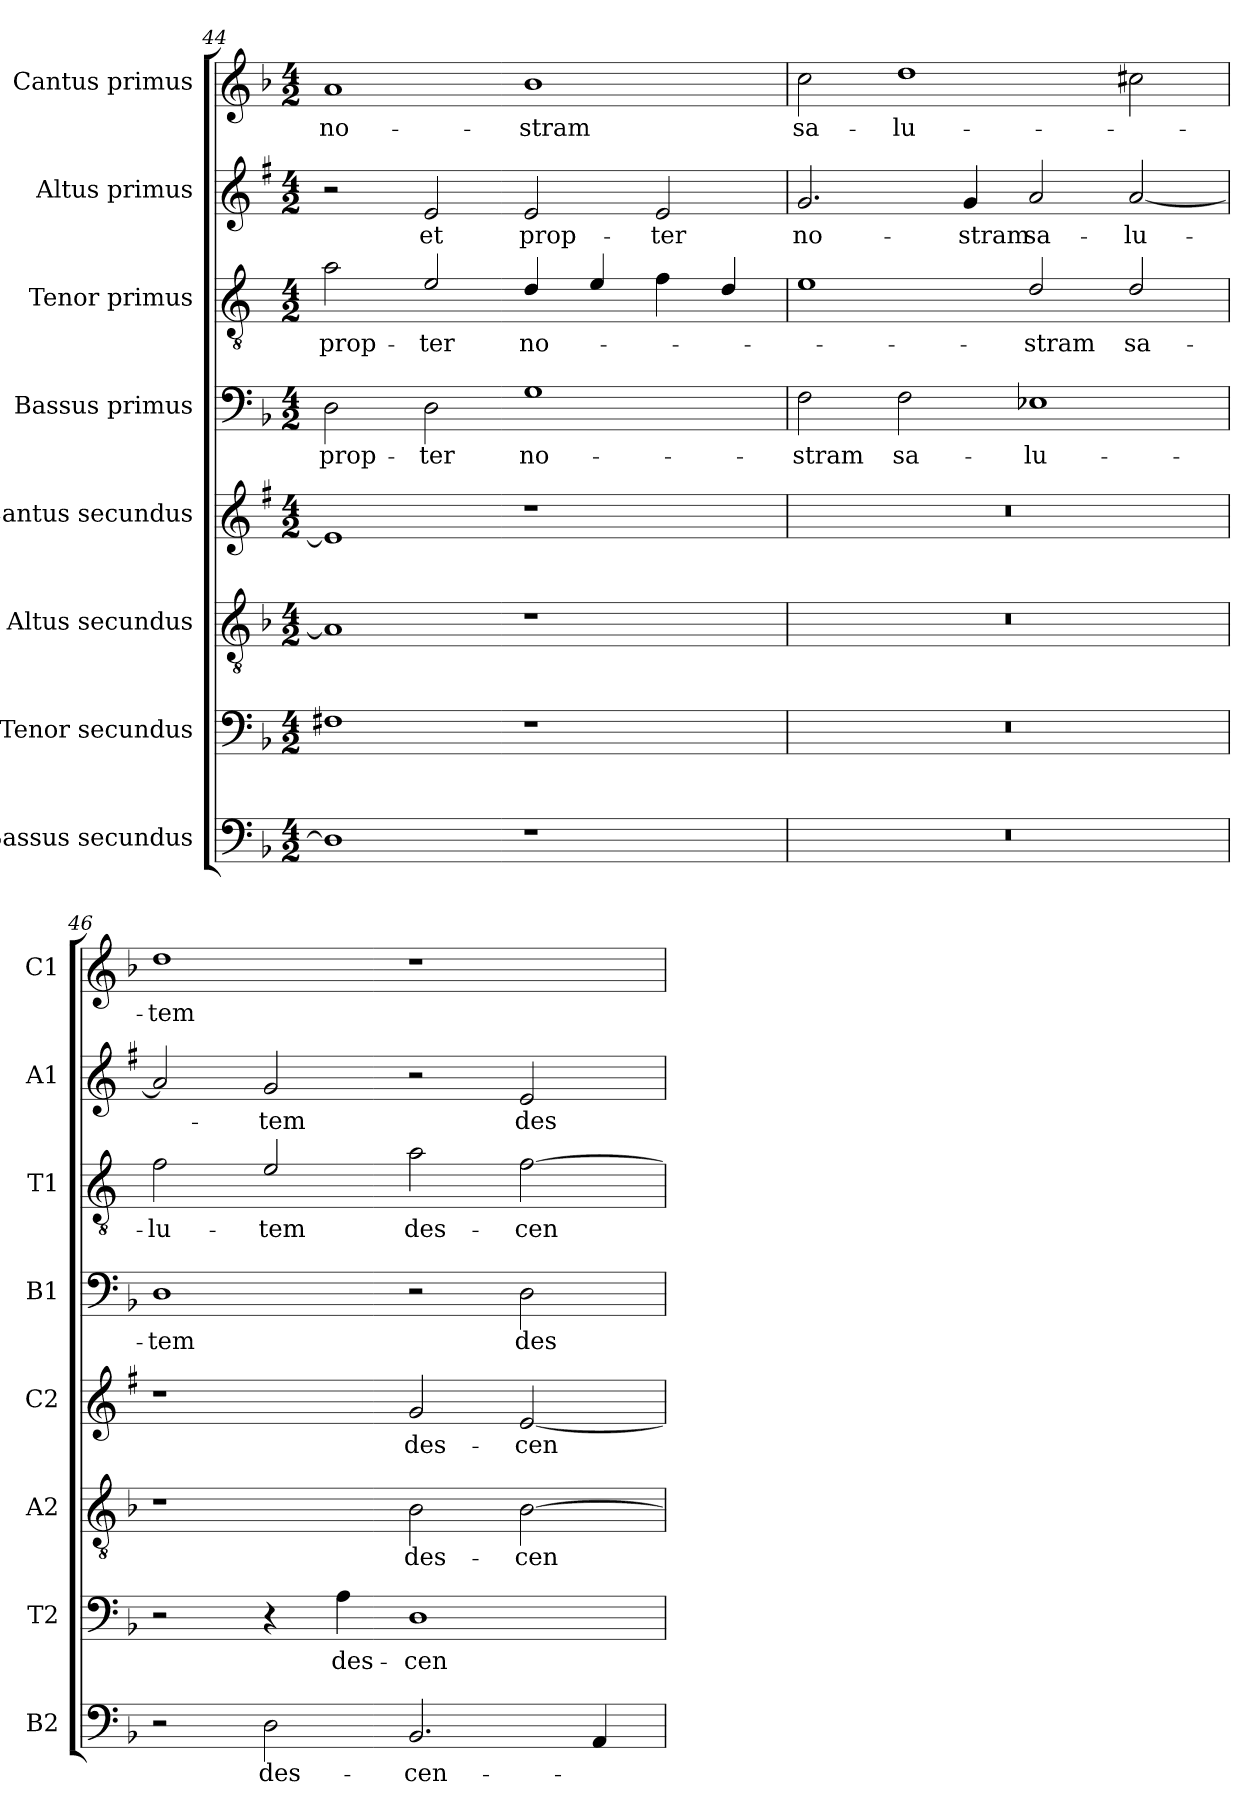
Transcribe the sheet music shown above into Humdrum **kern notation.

**kern	**text	**kern	**text	**kern	**text	**kern	**text	**kern	**text	**kern	**text	**kern	**text	**kern	**text
*part8	*part8	*part7	*part7	*part6	*part6	*part5	*part5	*part4	*part4	*part3	*part3	*part2	*part2	*part1	*part1
*staff8	*staff8	*staff7	*staff7	*staff6	*staff6	*staff5	*staff5	*staff4	*staff4	*staff3	*staff3	*staff2	*staff2	*staff1	*staff1
*I"Bassus secundus	*	*I"Tenor secundus	*	*I"Altus secundus	*	*I"Cantus secundus	*	*I"Bassus primus	*	*I"Tenor primus	*	*I"Altus primus	*	*I"Cantus primus	*
*I'B2	*	*I'T2	*	*I'A2	*	*I'C2	*	*I'B1	*	*I'T1	*	*I'A1	*	*I'C1	*
*clefF4	*	*clefF4	*	*clefGv2	*	*clefG2	*	*clefF4	*	*clefGv2	*	*clefG2	*	*clefG2	*
*	*	*	*	*	*	*ITrd1c2	*	*	*	*ITrd4c7	*	*ITrd1c2	*	*	*
*k[b-]	*	*k[b-]	*	*k[b-]	*	*k[b-]	*	*k[b-]	*	*k[b-]	*	*k[b-]	*	*k[b-]	*
*F:	*	*F:	*	*F:	*	*F:	*	*F:	*	*F:	*	*F:	*	*F:	*
*M4/2	*	*M4/2	*	*M4/2	*	*M4/2	*	*M4/2	*	*M4/2	*	*M4/2	*	*M4/2	*
=44	=44	=44	=44	=44	=44	=44	=44	=44	=44	=44	=44	=44	=44	=44	=44
!	!	!	!	!	!	!	!	!	!LO:LY:b	!	!LO:LY:b	!	!	!	!LO:LY:b
1D]	.	1F#X	.	1A]	.	1d]	.	2D\	prop-	2d\	prop-	2r	.	1a	no-
!	!	!	!	!	!	!	!	!	!LO:LY:b	!	!LO:LY:b	!	!LO:LY:b	!	!
.	.	.	.	.	.	.	.	2D\	-ter	2A/	-ter	2d/	et	.	.
!	!	!	!	!	!	!	!	!	!LO:LY:b	!	!LO:LY:b	!	!LO:LY:b	!	!LO:LY:b
1r	.	1r	.	1r	.	1r	.	1G	no-	4G/	no-	2d/	prop-	1b-	-stram
.	.	.	.	.	.	.	.	.	.	4A/	.	.	.	.	.
!	!	!	!	!	!	!	!	!	!	!	!	!	!LO:LY:b	!	!
.	.	.	.	.	.	.	.	.	.	4B-\	.	2d/	-ter	.	.
.	.	.	.	.	.	.	.	.	.	4G/	.	.	.	.	.
!!LO:LB:g=z
=45	=45	=45	=45	=45	=45	=45	=45	=45	=45	=45	=45	=45	=45	=45	=45
!	!	!	!	!	!	!	!	!	!LO:LY:b	!	!	!	!LO:LY:b	!	!LO:LY:b
0r	.	0r	.	0r	.	0r	.	2F\	-stram	1A	.	2.f/	no-	2cc\	sa-
!	!	!	!	!	!	!	!	!	!LO:LY:b	!	!	!	!	!	!LO:LY:b
.	.	.	.	.	.	.	.	2F\	sa-	.	.	.	.	1dd	-lu-
!	!	!	!	!	!	!	!	!	!	!	!	!	!LO:LY:b	!	!
.	.	.	.	.	.	.	.	.	.	.	.	4f/	-stram	.	.
!	!	!	!	!	!	!	!	!	!LO:LY:b	!	!LO:LY:b	!	!LO:LY:b	!	!
.	.	.	.	.	.	.	.	1E-X	-lu-	2G/	-stram	2g/	sa-	.	.
!	!	!	!	!	!	!	!	!	!	!	!LO:LY:b	!	!LO:LY:b	!	!
.	.	.	.	.	.	.	.	.	.	2G/	sa-	[2g/	-lu-	2cc#X\	.
=46	=46	=46	=46	=46	=46	=46	=46	=46	=46	=46	=46	=46	=46	=46	=46
!	!	!	!	!	!	!	!	!	!LO:LY:b	!	!LO:LY:b	!	!	!	!LO:LY:b
2r	.	2r	.	1r	.	1r	.	1D	-tem	2B-\	-lu-	2g/]	.	1dd	-tem
!	!LO:LY:b	!	!	!	!	!	!	!	!	!	!LO:LY:b	!	!LO:LY:b	!	!
2D\	des-	4r	.	.	.	.	.	.	.	2A/	-tem	2f/	-tem	.	.
!	!	!	!LO:LY:b	!	!	!	!	!	!	!	!	!	!	!	!
.	.	4A\	des-	.	.	.	.	.	.	.	.	.	.	.	.
!	!LO:LY:b	!	!LO:LY:b	!	!LO:LY:b	!	!LO:LY:b	!	!	!	!LO:LY:b	!	!	!	!
2.BB-/	-cen-	1D	-cen-	2B-\	des-	2f/	des-	2r	.	2d\	des-	2r	.	1r	.
!	!	!	!	!	!LO:LY:b	!	!LO:LY:b	!	!LO:LY:b	!	!LO:LY:b	!	!LO:LY:b	!	!
.	.	.	.	[2B-\	-cen-	[2d/	-cen-	2D\	des-	[2B-\	-cen-	2d/	des-	.	.
4AA/	.	.	.	.	.	.	.	.	.	.	.	.	.	.	.
=	=	=	=	=	=	=	=	=	=	=	=	=	=	=	=
*-	*-	*-	*-	*-	*-	*-	*-	*-	*-	*-	*-	*-	*-	*-	*-
